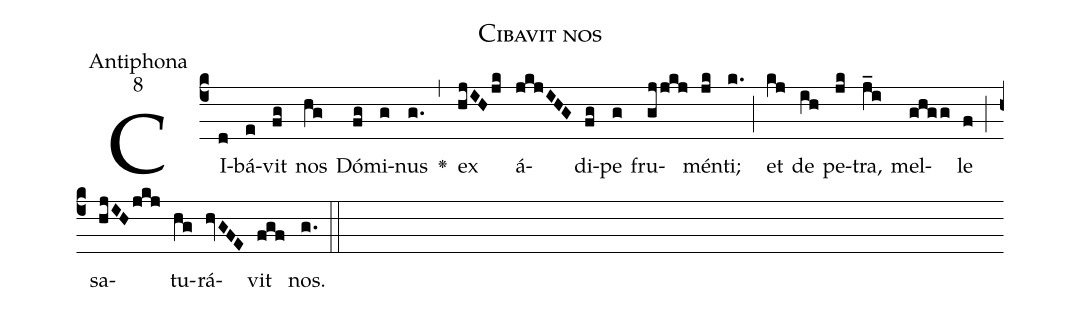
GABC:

name:Cibavit nos;
office-part:Antiphona;
mode:8;
%%
(c4) CI(d)bá(e)vit(fg) nos(hg) Dó(fg)mi(g)nus(g.) <v>\greheightstar</v>(,) ex(hjIHjk) á(jkjIHG)di(fg)pe(g) fru(gj/jkj)mén(jk)ti;(k.) (;) et(kj) de(ih) pe(jk)tra,(j_i) mel(ghgg)le(f) (;) sa(hjIHjkj)tu(hg)rá(hvGFE)vit(fgf) nos.(g.) (::)
